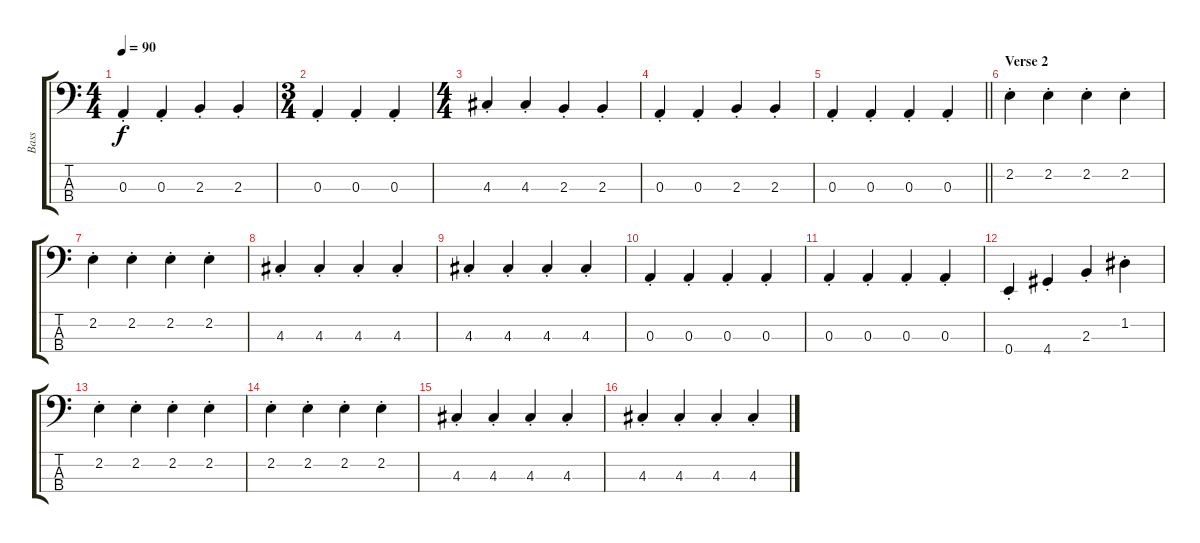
\track ("Bass" "Bass") {instrument electricbassfinger}
\staff {score tabs}
\tuning (G2 D2 A1 E1) {hide}
\ts (4 4)
\tempo 90
\clef f4
\ks c
0.3{st}.4{dy f} 0.3{st}.4 2.3{st}.4 2.3{st}.4 |
\ts (3 4)
0.3{st}.4 0.3{st}.4 0.3{st}.4 |
\ts (4 4)
4.3{st}.4 4.3{st}.4 2.3{st}.4 2.3{st}.4 |
0.3{st}.4 0.3{st}.4 2.3{st}.4 2.3{st}.4 |
\barLineRight lightlight
0.3{st}.4 0.3{st}.4 0.3{st}.4 0.3{st}.4 |
\section ("" "Verse 2")
2.2{st}.4 2.2{st}.4 2.2{st}.4 2.2{st}.4 |
2.2{st}.4 2.2{st}.4 2.2{st}.4 2.2{st}.4 |
4.3{st}.4 4.3{st}.4 4.3{st}.4 4.3{st}.4 |
4.3{st}.4 4.3{st}.4 4.3{st}.4 4.3{st}.4 |
0.3{st}.4 0.3{st}.4 0.3{st}.4 0.3{st}.4 |
0.3{st}.4 0.3{st}.4 0.3{st}.4 0.3{st}.4 |
0.4{st}.4 4.4{st}.4 2.3{st}.4 1.2{st}.4 |
2.2{st}.4 2.2{st}.4 2.2{st}.4 2.2{st}.4 |
2.2{st}.4 2.2{st}.4 2.2{st}.4 2.2{st}.4 |
4.3{st}.4 4.3{st}.4 4.3{st}.4 4.3{st}.4 |
4.3{st}.4 4.3{st}.4 4.3{st}.4 4.3{st}.4
